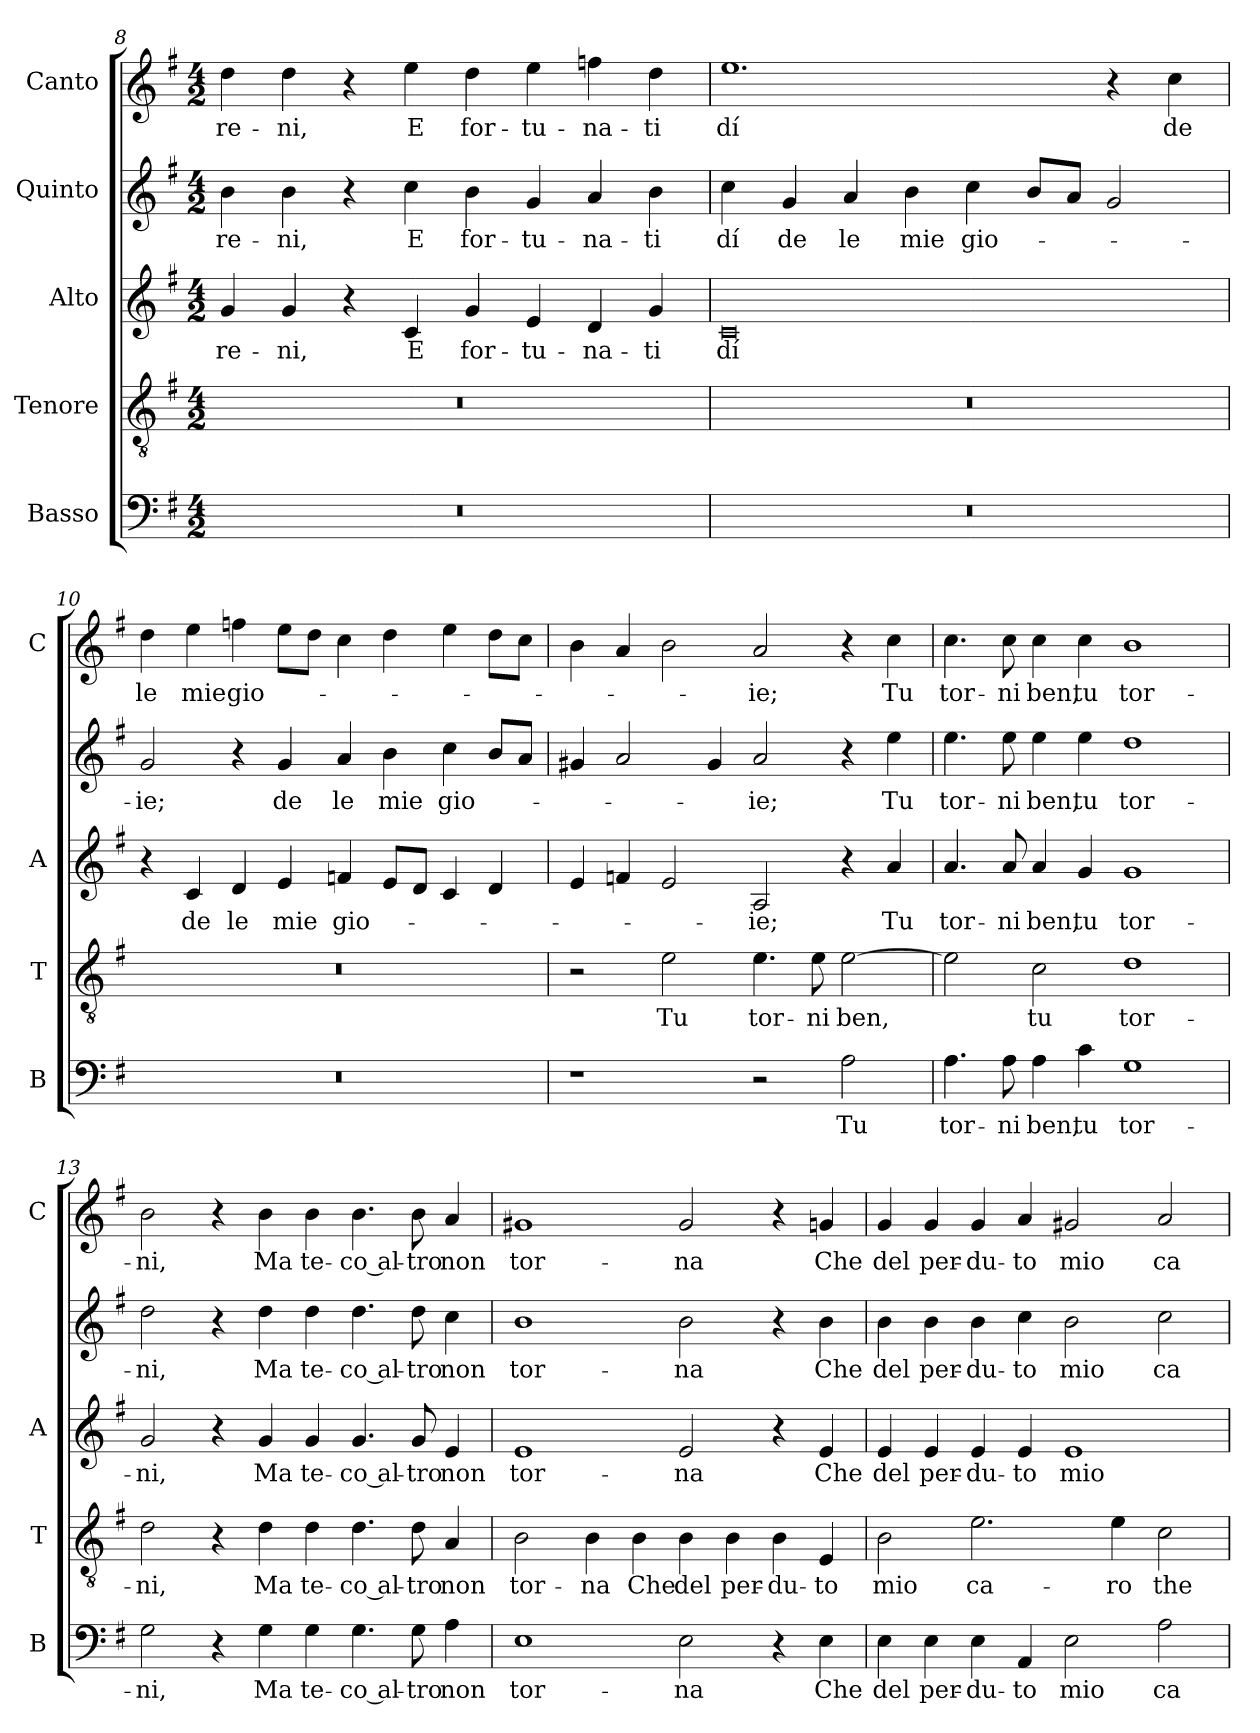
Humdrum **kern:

**kern	**text	**kern	**text	**kern	**text	**kern	**text	**kern	**text
*part5	*part5	*part4	*part4	*part3	*part3	*part2	*part2	*part1	*part1
*staff5	*staff5	*staff4	*staff4	*staff3	*staff3	*staff2	*staff2	*staff1	*staff1
*I"Basso	*	*I"Tenore	*	*I"Alto	*	*I"Quinto	*	*I"Canto	*
*I'B	*	*I'T	*	*I'A	*	*	*	*I'C	*
*clefF4	*	*clefGv2	*	*clefG2	*	*clefG2	*	*clefG2	*
*k[f#]	*	*k[f#]	*	*k[f#]	*	*k[f#]	*	*k[f#]	*
*G:	*	*G:	*	*G:	*	*G:	*	*G:	*
*M4/2	*	*M4/2	*	*M4/2	*	*M4/2	*	*M4/2	*
=8	=8	=8	=8	=8	=8	=8	=8	=8	=8
!	!	!	!	!	!LO:LY:b	!	!LO:LY:b	!	!LO:LY:b
0r	.	0r	.	4g/	-re-	4b\	-re-	4dd\	-re-
!	!	!	!	!	!LO:LY:b	!	!LO:LY:b	!	!LO:LY:b
.	.	.	.	4g/	-ni,	4b\	-ni,	4dd\	-ni,
.	.	.	.	4r	.	4r	.	4r	.
!	!	!	!	!	!LO:LY:b	!	!LO:LY:b	!	!LO:LY:b
.	.	.	.	4c/	E	4cc\	E	4ee\	E
!	!	!	!	!	!LO:LY:b	!	!LO:LY:b	!	!LO:LY:b
.	.	.	.	4g/	for-	4b\	for-	4dd\	for-
!	!	!	!	!	!LO:LY:b	!	!LO:LY:b	!	!LO:LY:b
.	.	.	.	4e/	-tu-	4g/	-tu-	4ee\	-tu-
!	!	!	!	!	!LO:LY:b	!	!LO:LY:b	!	!LO:LY:b
.	.	.	.	4d/	-na-	4a/	-na-	4ffn\	-na-
!	!	!	!	!	!LO:LY:b	!	!LO:LY:b	!	!LO:LY:b
.	.	.	.	4g/	-ti	4b\	-ti	4dd\	-ti
=9	=9	=9	=9	=9	=9	=9	=9	=9	=9
!	!	!	!	!	!LO:LY:b	!	!LO:LY:b	!	!LO:LY:b
0r	.	0r	.	0c	dí	4cc\	dí	1.ee	dí
!	!	!	!	!	!	!	!LO:LY:b	!	!
.	.	.	.	.	.	4g/	de	.	.
!	!	!	!	!	!	!	!LO:LY:b	!	!
.	.	.	.	.	.	4a/	le	.	.
!	!	!	!	!	!	!	!LO:LY:b	!	!
.	.	.	.	.	.	4b\	mie	.	.
!	!	!	!	!	!	!	!LO:LY:b	!	!
.	.	.	.	.	.	4cc\	gio-	.	.
.	.	.	.	.	.	8b/L	.	.	.
.	.	.	.	.	.	8a/J	.	.	.
.	.	.	.	.	.	2g/	.	4r	.
!	!	!	!	!	!	!	!	!	!LO:LY:b
.	.	.	.	.	.	.	.	4cc\	de
=10	=10	=10	=10	=10	=10	=10	=10	=10	=10
!	!	!	!	!	!	!	!LO:LY:b	!	!LO:LY:b
0r	.	0r	.	4r	.	2g/	-ie;	4dd\	le
!	!	!	!	!	!LO:LY:b	!	!	!	!LO:LY:b
.	.	.	.	4c/	de	.	.	4ee\	mie
!	!	!	!	!	!LO:LY:b	!	!	!	!LO:LY:b
.	.	.	.	4d/	le	4r	.	4ffn\	gio-
!	!	!	!	!	!LO:LY:b	!	!LO:LY:b	!	!
.	.	.	.	4e/	mie	4g/	de	8ee\L	.
.	.	.	.	.	.	.	.	8dd\J	.
!	!	!	!	!	!LO:LY:b	!	!LO:LY:b	!	!
.	.	.	.	4fn/	gio-	4a/	le	4cc\	.
!	!	!	!	!	!	!	!LO:LY:b	!	!
.	.	.	.	8e/L	.	4b\	mie	4dd\	.
.	.	.	.	8d/J	.	.	.	.	.
!	!	!	!	!	!	!	!LO:LY:b	!	!
.	.	.	.	4c/	.	4cc\	gio-	4ee\	.
.	.	.	.	4d/	.	8b/L	.	8dd\L	.
.	.	.	.	.	.	8a/J	.	8cc\J	.
!!LO:PB:g=z
=11	=11	=11	=11	=11	=11	=11	=11	=11	=11
1r	.	2r	.	4e/	.	4g#X/	.	4b\	.
.	.	.	.	4fn/	.	2a/	.	4a/	.
!	!	!	!LO:LY:b	!	!	!	!	!	!
.	.	2e\	Tu	2e/	.	.	.	2b\	.
.	.	.	.	.	.	4g#/	.	.	.
!	!	!	!LO:LY:b	!	!LO:LY:b	!	!LO:LY:b	!	!LO:LY:b
2r	.	4.e\	tor-	2A/	-ie;	2a/	-ie;	2a/	-ie;
!	!	!	!LO:LY:b	!	!	!	!	!	!
.	.	8e\	-ni	.	.	.	.	.	.
!	!LO:LY:b	!	!LO:LY:b	!	!	!	!	!	!
2A\	Tu	[2e\	ben,	4r	.	4r	.	4r	.
!	!	!	!	!	!LO:LY:b	!	!LO:LY:b	!	!LO:LY:b
.	.	.	.	4a/	Tu	4ee\	Tu	4cc\	Tu
=12	=12	=12	=12	=12	=12	=12	=12	=12	=12
!	!LO:LY:b	!	!	!	!LO:LY:b	!	!LO:LY:b	!	!LO:LY:b
4.A\	tor-	2e\]	.	4.a/	tor-	4.ee\	tor-	4.cc\	tor-
!	!LO:LY:b	!	!	!	!LO:LY:b	!	!LO:LY:b	!	!LO:LY:b
8A\	-ni	.	.	8a/	-ni	8ee\	-ni	8cc\	-ni
!	!LO:LY:b	!	!LO:LY:b	!	!LO:LY:b	!	!LO:LY:b	!	!LO:LY:b
4A\	ben,	2c\	tu	4a/	ben,	4ee\	ben,	4cc\	ben,
!	!LO:LY:b	!	!	!	!LO:LY:b	!	!LO:LY:b	!	!LO:LY:b
4c\	tu	.	.	4g/	tu	4ee\	tu	4cc\	tu
!	!LO:LY:b	!	!LO:LY:b	!	!LO:LY:b	!	!LO:LY:b	!	!LO:LY:b
1G	tor-	1d	tor-	1g	tor-	1dd	tor-	1b	tor-
=13	=13	=13	=13	=13	=13	=13	=13	=13	=13
!	!LO:LY:b	!	!LO:LY:b	!	!LO:LY:b	!	!LO:LY:b	!	!LO:LY:b
2G\	-ni,	2d\	-ni,	2g/	-ni,	2dd\	-ni,	2b\	-ni,
4r	.	4r	.	4r	.	4r	.	4r	.
!	!LO:LY:b	!	!LO:LY:b	!	!LO:LY:b	!	!LO:LY:b	!	!LO:LY:b
4G\	Ma	4d\	Ma	4g/	Ma	4dd\	Ma	4b\	Ma
!	!LO:LY:b	!	!LO:LY:b	!	!LO:LY:b	!	!LO:LY:b	!	!LO:LY:b
4G\	te-	4d\	te-	4g/	te-	4dd\	te-	4b\	te-
!	!LO:LY:b	!	!LO:LY:b	!	!LO:LY:b	!	!LO:LY:b	!	!LO:LY:b
4.G\	-co al-	4.d\	-co al-	4.g/	-co al-	4.dd\	-co al-	4.b\	-co al-
!	!LO:LY:b	!	!LO:LY:b	!	!LO:LY:b	!	!LO:LY:b	!	!LO:LY:b
8G\	-tro	8d\	-tro	8g/	-tro	8dd\	-tro	8b\	-tro
!	!LO:LY:b	!	!LO:LY:b	!	!LO:LY:b	!	!LO:LY:b	!	!LO:LY:b
4A\	non	4A/	non	4e/	non	4cc\	non	4a/	non
=14	=14	=14	=14	=14	=14	=14	=14	=14	=14
!	!LO:LY:b	!	!LO:LY:b	!	!LO:LY:b	!	!LO:LY:b	!	!LO:LY:b
1E	tor-	2B\	tor-	1e	tor-	1b	tor-	1g#X	tor-
!	!	!	!LO:LY:b	!	!	!	!	!	!
.	.	4B\	-na	.	.	.	.	.	.
!	!	!	!LO:LY:b	!	!	!	!	!	!
.	.	4B\	Che	.	.	.	.	.	.
!	!LO:LY:b	!	!LO:LY:b	!	!LO:LY:b	!	!LO:LY:b	!	!LO:LY:b
2E\	-na	4B\	del	2e/	-na	2b\	-na	2g#/	-na
!	!	!	!LO:LY:b	!	!	!	!	!	!
.	.	4B\	per-	.	.	.	.	.	.
!	!	!	!LO:LY:b	!	!	!	!	!	!
4r	.	4B\	-du-	4r	.	4r	.	4r	.
!	!LO:LY:b	!	!LO:LY:b	!	!LO:LY:b	!	!LO:LY:b	!	!LO:LY:b
4E\	Che	4E/	-to	4e/	Che	4b\	Che	4gn/	Che
!!LO:LB:g=z
=15	=15	=15	=15	=15	=15	=15	=15	=15	=15
!	!LO:LY:b	!	!LO:LY:b	!	!LO:LY:b	!	!LO:LY:b	!	!LO:LY:b
4E\	del	2B\	mio	4e/	del	4b\	del	4g/	del
!	!LO:LY:b	!	!	!	!LO:LY:b	!	!LO:LY:b	!	!LO:LY:b
4E\	per-	.	.	4e/	per-	4b\	per-	4g/	per-
!	!LO:LY:b	!	!LO:LY:b	!	!LO:LY:b	!	!LO:LY:b	!	!LO:LY:b
4E\	-du-	2.e\	ca-	4e/	-du-	4b\	-du-	4g/	-du-
!	!LO:LY:b	!	!	!	!LO:LY:b	!	!LO:LY:b	!	!LO:LY:b
4AA/	-to	.	.	4e/	-to	4cc\	-to	4a/	-to
!	!LO:LY:b	!	!	!	!LO:LY:b	!	!LO:LY:b	!	!LO:LY:b
2E\	mio	.	.	1e	mio	2b\	mio	2g#X/	mio
!	!	!	!LO:LY:b	!	!	!	!	!	!
.	.	4e\	-ro	.	.	.	.	.	.
!	!LO:LY:b	!	!LO:LY:b	!	!	!	!LO:LY:b	!	!LO:LY:b
2A\	ca-	2c\	the-	.	.	2cc\	ca-	2a/	ca-
=	=	=	=	=	=	=	=	=	=
*-	*-	*-	*-	*-	*-	*-	*-	*-	*-
